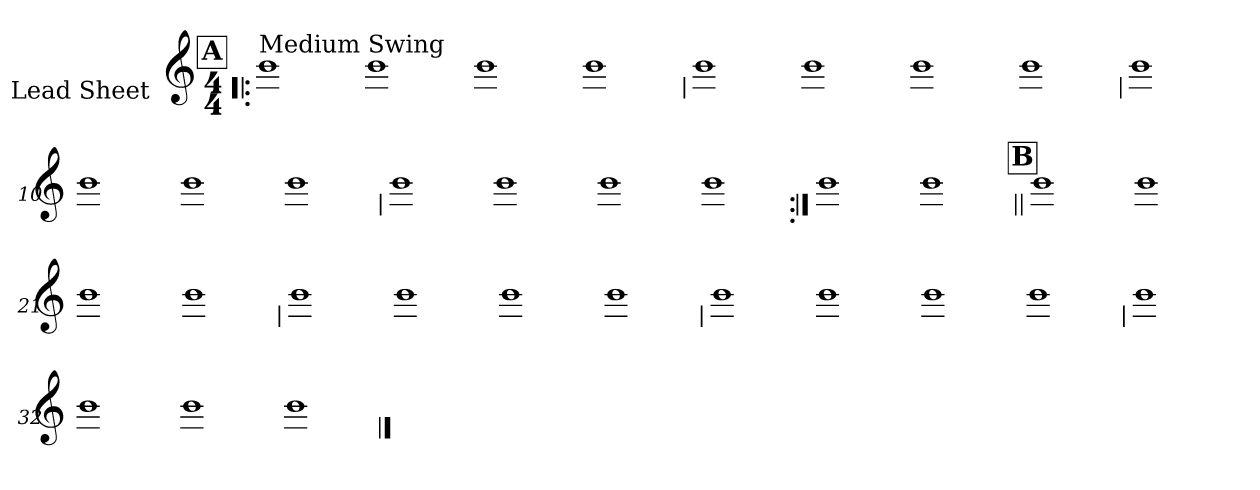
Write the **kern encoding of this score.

**kern
*part1
*staff1
*I"Lead Sheet
*stria0
*clefG2
*k[]
*C:
*M4/4
!!LO:REH:place=s1:a:t=A
=1!|:
!LO:TX:a:t=Medium Swing
1b
=2-
1b
=3-
1b
=4-
1b
!!LO:LB:g=z
=5
1b
=6-
1b
=7-
1b
=8-
1b
!!LO:LB:g=z
=9
1b
=10-
1b
=11-
1b
=12-
1b
!!LO:LB:g=z
=13
1b
=14-
1b
=15-
1b
=16-
1b
!!LO:LB:g=z
=17:|!
1b
=18-
1b
!!LO:LB:g=z
!!LO:REH:place=s1:a:t=B
=19||
1b
=20-
1b
=21-
1b
=22-
1b
!!LO:LB:g=z
=23
1b
=24-
1b
=25-
1b
=26-
1b
!!LO:LB:g=z
=27
1b
=28-
1b
=29-
1b
=30-
1b
!!LO:LB:g=z
=31
1b
=32-
1b
=33-
1b
=34-
1b
==
*-
